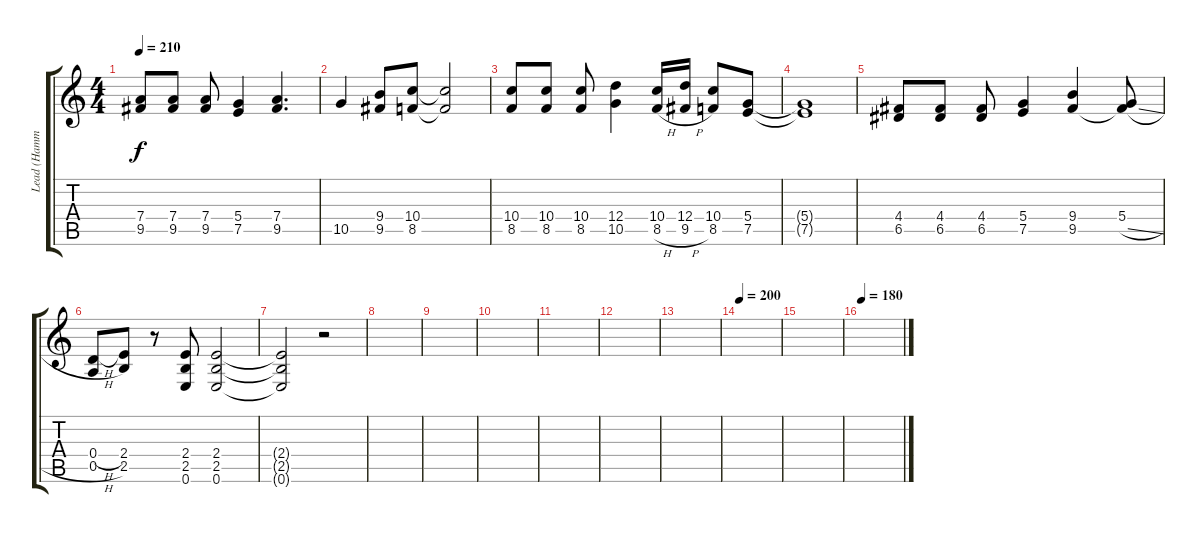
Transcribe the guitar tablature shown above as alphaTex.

\track ("Lead (Hammet)" "Lead (Hamm") {instrument distortionguitar}
\staff {score tabs}
\tuning (E4 B3 G3 D3 A2 E2) {hide}
\ts (4 4)
\tempo 210
\clef g2
\ks c
(7.4 9.5).8{dy f} (7.4 9.5).8 (7.4 9.5).8 (5.4 7.5).4 (7.4 9.5).4{d} |
10.5.4 (9.4 9.5).8 (10.4 8.5).8 (10.4{t} 8.5{t}).2 |
(10.4 8.5).8 (10.4 8.5).8 (10.4 8.5).8 (12.4 10.5).4 (10.4 8.5{h}).16 (12.4 9.5{h}).16 (10.4 8.5).8 (5.4 7.5).8 |
(5.4{t} 7.5{t}).1 |
(4.4 6.5).8 (4.4 6.5).8 (4.4 6.5).8 (5.4 7.5).4 (9.4 9.5).4 (5.4 9.5{sl t}).8 |
(0.4{h} 0.5{h}).8{instrument distortionguitar} (2.4 2.5).8 r.8 (2.4 2.5 0.6).8 (2.4 2.5 0.6).2 |
(2.4{t} 2.5{t} 0.6{t}).2 r.2 |
|
|
|
|
|
|
\tempo 200
|
|
\tempo 180
